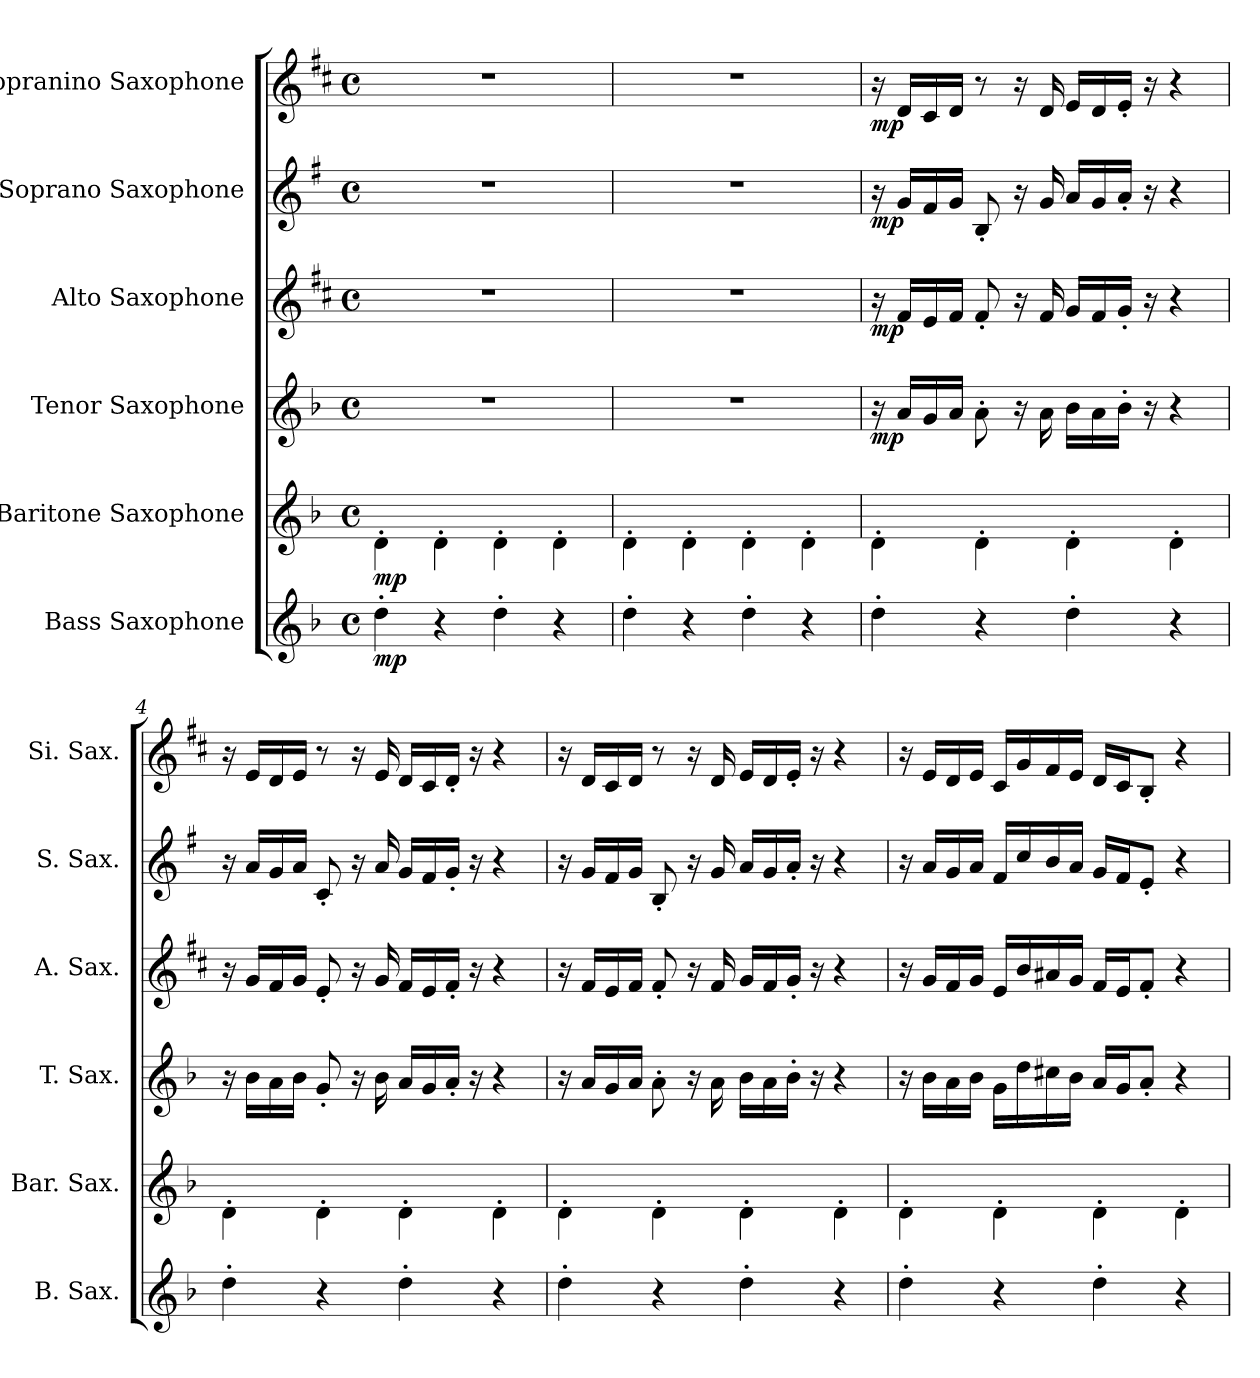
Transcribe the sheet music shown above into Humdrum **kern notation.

**kern	**dynam	**kern	**dynam	**kern	**dynam	**kern	**dynam	**kern	**dynam	**kern	**dynam
*part6	*part6	*part5	*part5	*part4	*part4	*part3	*part3	*part2	*part2	*part1	*part1
*staff6	*staff6	*staff5	*staff5	*staff4	*staff4	*staff3	*staff3	*staff2	*staff2	*staff1	*staff1
*I"Bass Saxophone	*	*I"Baritone Saxophone	*	*I"Tenor Saxophone	*	*I"Alto Saxophone	*	*I"Soprano Saxophone	*	*I"Sopranino Saxophone	*
*I'B. Sax.	*	*I'Bar. Sax.	*	*I'T. Sax.	*	*I'A. Sax.	*	*I'S. Sax.	*	*I'Si. Sax.	*
*clefG2	*	*clefG2	*	*clefG2	*	*clefG2	*	*clefG2	*	*clefG2	*
*ITrd15c26	*	*ITrd12c21	*	*ITrd8c14	*	*ITrd5c9	*	*ITrd1c2	*	*ITrd-2c-3	*
*k[b-]	*	*k[b-]	*	*k[b-]	*	*k[b-]	*	*k[b-]	*	*k[b-]	*
*M4/4	*	*M4/4	*	*M4/4	*	*M4/4	*	*M4/4	*	*M4/4	*
*met(c)	*	*met(c)	*	*met(c)	*	*met(c)	*	*met(c)	*	*met(c)	*
*MM90	*	*MM90	*	*MM90	*	*MM90	*	*MM90	*	*MM90	*
=1	=1	=1	=1	=1	=1	=1	=1	=1	=1	=1	=1
!	!LO:DY:b	!	!LO:DY:b	!	!	!	!	!	!	!	!
4D'\	mp	4D'\	mp	1r	.	1r	.	1r	.	1r	.
4r	.	4D'\	.	.	.	.	.	.	.	.	.
4D'\	.	4D'\	.	.	.	.	.	.	.	.	.
4r	.	4D'\	.	.	.	.	.	.	.	.	.
=2	=2	=2	=2	=2	=2	=2	=2	=2	=2	=2	=2
4D'\	.	4D'\	.	1r	.	1r	.	1r	.	1r	.
4r	.	4D'\	.	.	.	.	.	.	.	.	.
4D'\	.	4D'\	.	.	.	.	.	.	.	.	.
4r	.	4D'\	.	.	.	.	.	.	.	.	.
!!LO:PB:g=z
=3	=3	=3	=3	=3	=3	=3	=3	=3	=3	=3	=3
!	!	!	!	!	!LO:DY:b	!	!LO:DY:b	!	!LO:DY:b	!	!LO:DY:b
4D'\	.	4D'\	.	16r	mp	16r	mp	16r	mp	16r	mp
.	.	.	.	16A/LL	.	16A/LL	.	16f/LL	.	16f/LL	.
.	.	.	.	16G/	.	16G/	.	16e/	.	16e/	.
.	.	.	.	16A/JJ	.	16A/JJ	.	16f/JJ	.	16f/JJ	.
4r	.	4D'\	.	8A'\	.	8A'/	.	8A'/	.	8r	.
.	.	.	.	16r	.	16r	.	16r	.	16r	.
.	.	.	.	16A\	.	16A/	.	16f/	.	16f/	.
4D'\	.	4D'\	.	16B-\LL	.	16B-/LL	.	16g/LL	.	16g/LL	.
.	.	.	.	16A\	.	16A/	.	16f/	.	16f/	.
.	.	.	.	16B-'\JJ	.	16B-'/JJ	.	16g'/JJ	.	16g'/JJ	.
.	.	.	.	16r	.	16r	.	16r	.	16r	.
4r	.	4D'\	.	4r	.	4r	.	4r	.	4r	.
=4	=4	=4	=4	=4	=4	=4	=4	=4	=4	=4	=4
4D'\	.	4D'\	.	16r	.	16r	.	16r	.	16r	.
.	.	.	.	16B-\LL	.	16B-/LL	.	16g/LL	.	16g/LL	.
.	.	.	.	16A\	.	16A/	.	16f/	.	16f/	.
.	.	.	.	16B-\JJ	.	16B-/JJ	.	16g/JJ	.	16g/JJ	.
4r	.	4D'\	.	8G'/	.	8G'/	.	8B-'/	.	8r	.
.	.	.	.	16r	.	16r	.	16r	.	16r	.
.	.	.	.	16B-\	.	16B-/	.	16g/	.	16g/	.
4D'\	.	4D'\	.	16A/LL	.	16A/LL	.	16f/LL	.	16f/LL	.
.	.	.	.	16G/	.	16G/	.	16e/	.	16e/	.
.	.	.	.	16A'/JJ	.	16A'/JJ	.	16f'/JJ	.	16f'/JJ	.
.	.	.	.	16r	.	16r	.	16r	.	16r	.
4r	.	4D'\	.	4r	.	4r	.	4r	.	4r	.
=5	=5	=5	=5	=5	=5	=5	=5	=5	=5	=5	=5
4D'\	.	4D'\	.	16r	.	16r	.	16r	.	16r	.
.	.	.	.	16A/LL	.	16A/LL	.	16f/LL	.	16f/LL	.
.	.	.	.	16G/	.	16G/	.	16e/	.	16e/	.
.	.	.	.	16A/JJ	.	16A/JJ	.	16f/JJ	.	16f/JJ	.
4r	.	4D'\	.	8A'\	.	8A'/	.	8A'/	.	8r	.
.	.	.	.	16r	.	16r	.	16r	.	16r	.
.	.	.	.	16A\	.	16A/	.	16f/	.	16f/	.
4D'\	.	4D'\	.	16B-\LL	.	16B-/LL	.	16g/LL	.	16g/LL	.
.	.	.	.	16A\	.	16A/	.	16f/	.	16f/	.
.	.	.	.	16B-'\JJ	.	16B-'/JJ	.	16g'/JJ	.	16g'/JJ	.
.	.	.	.	16r	.	16r	.	16r	.	16r	.
4r	.	4D'\	.	4r	.	4r	.	4r	.	4r	.
!!LO:LB:g=z
=6	=6	=6	=6	=6	=6	=6	=6	=6	=6	=6	=6
4D'\	.	4D'\	.	16r	.	16r	.	16r	.	16r	.
.	.	.	.	16B-\LL	.	16B-/LL	.	16g/LL	.	16g/LL	.
.	.	.	.	16A\	.	16A/	.	16f/	.	16f/	.
.	.	.	.	16B-\JJ	.	16B-/JJ	.	16g/JJ	.	16g/JJ	.
4r	.	4D'\	.	16G\LL	.	16G/LL	.	16e/LL	.	16e/LL	.
.	.	.	.	16d\	.	16d/	.	16b-/	.	16b-/	.
.	.	.	.	16c#X\	.	16c#X/	.	16a/	.	16a/	.
.	.	.	.	16B-\JJ	.	16B-/JJ	.	16g/JJ	.	16g/JJ	.
4D'\	.	4D'\	.	16A/LL	.	16A/LL	.	16f/LL	.	16f/LL	.
.	.	.	.	16G/J	.	16G/J	.	16e/J	.	16e/J	.
.	.	.	.	8A'/J	.	8A'/J	.	8d'/J	.	8d'/J	.
4r	.	4D'\	.	4r	.	4r	.	4r	.	4r	.
=	=	=	=	=	=	=	=	=	=	=	=
*-	*-	*-	*-	*-	*-	*-	*-	*-	*-	*-	*-
